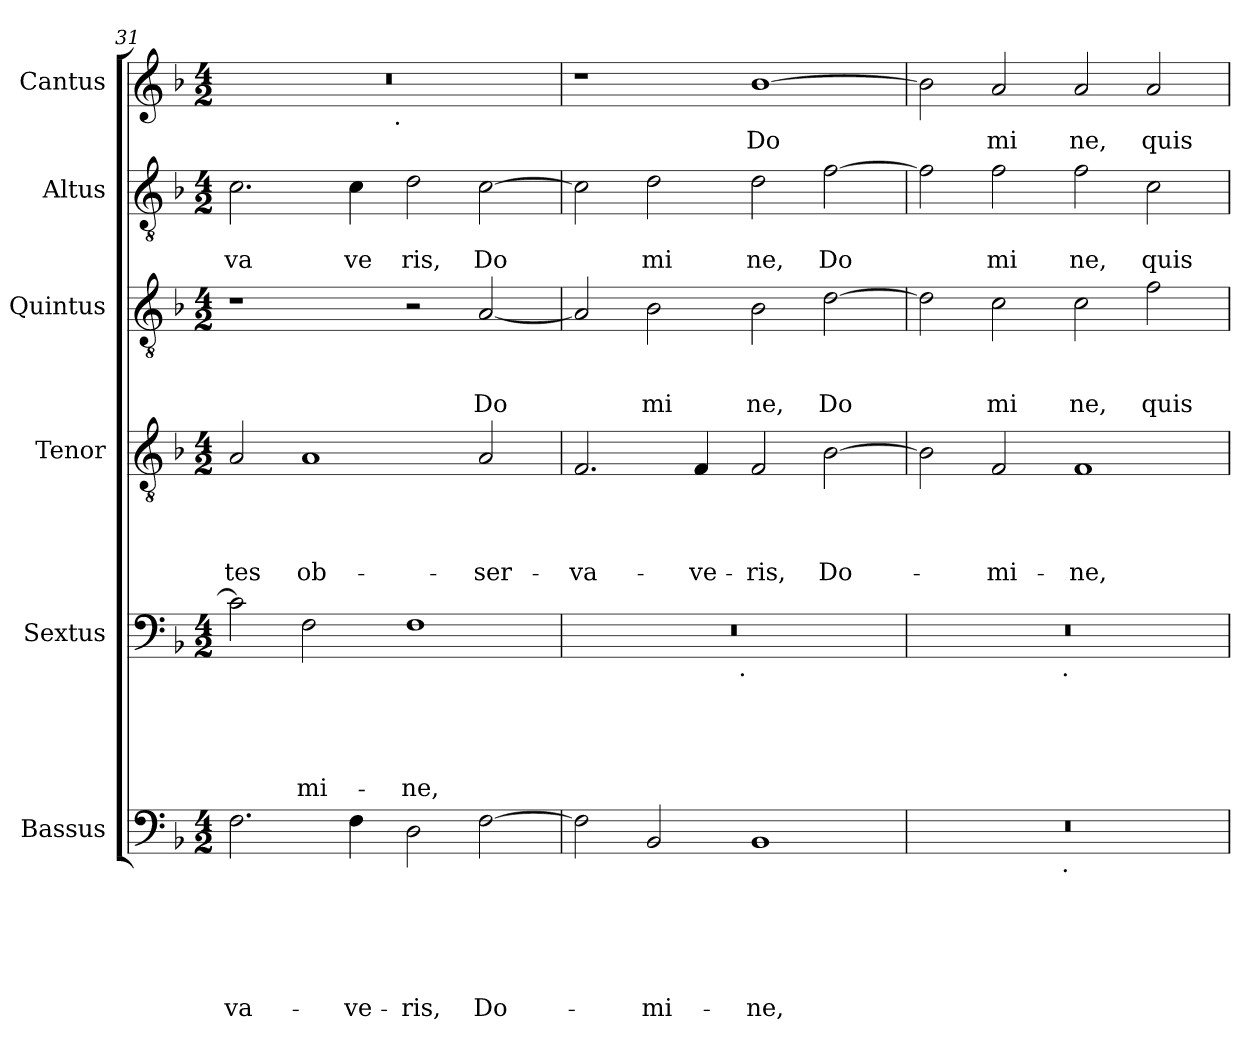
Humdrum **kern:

**kern	**text	**text	**text	**text	**text	**text	**kern	**text	**text	**text	**text	**text	**kern	**text	**text	**text	**text	**kern	**text	**text	**text	**kern	**text	**text	**kern	**text
*part6	*part6	*part6	*part6	*part6	*part6	*part6	*part5	*part5	*part5	*part5	*part5	*part5	*part4	*part4	*part4	*part4	*part4	*part3	*part3	*part3	*part3	*part2	*part2	*part2	*part1	*part1
*staff6	*staff6	*staff6	*staff6	*staff6	*staff6	*staff6	*staff5	*staff5	*staff5	*staff5	*staff5	*staff5	*staff4	*staff4	*staff4	*staff4	*staff4	*staff3	*staff3	*staff3	*staff3	*staff2	*staff2	*staff2	*staff1	*staff1
*I"Bassus	*	*	*	*	*	*	*I"Sextus	*	*	*	*	*	*I"Tenor	*	*	*	*	*I"Quintus	*	*	*	*I"Altus	*	*	*I"Cantus	*
*I'Bassus	*	*	*	*	*	*	*I'Sextus	*	*	*	*	*	*I'Tenor	*	*	*	*	*I'Quintus	*	*	*	*I'Altus	*	*	*I'Cantus	*
*clefF4	*	*	*	*	*	*	*clefF4	*	*	*	*	*	*clefGv2	*	*	*	*	*clefGv2	*	*	*	*clefGv2	*	*	*clefG2	*
*k[b-]	*	*	*	*	*	*	*k[b-]	*	*	*	*	*	*k[b-]	*	*	*	*	*k[b-]	*	*	*	*k[b-]	*	*	*k[b-]	*
*F:	*	*	*	*	*	*	*F:	*	*	*	*	*	*F:	*	*	*	*	*F:	*	*	*	*F:	*	*	*F:	*
*M4/2	*	*	*	*	*	*	*M4/2	*	*	*	*	*	*M4/2	*	*	*	*	*M4/2	*	*	*	*M4/2	*	*	*M4/2	*
=31	=31	=31	=31	=31	=31	=31	=31	=31	=31	=31	=31	=31	=31	=31	=31	=31	=31	=31	=31	=31	=31	=31	=31	=31	=31	=31
!	!	!	!	!	!	!LO:LY:b	!	!	!	!	!	!	!	!	!	!	!LO:LY:b	!	!	!	!	!	!	!LO:LY:b	!	!
*	*	*	*	*	*	*	*	*	*	*	*	*	*	*	*	*	*	*	*	*	*	*	*	*	*^	*
2.F\	.	.	.	.	.	-va-	2c\]	.	.	.	.	.	2A/	.	.	.	-tes	1r	.	.	.	2.c\	.	va	0r	2ryy	.
!	!	!	!	!	!	!	!	!	!	!	!	!LO:LY:b	!	!	!	!	!LO:LY:b	!	!	!	!	!	!	!	!	!	!
.	.	.	.	.	.	.	2F\	.	.	.	.	-mi-	1A	.	.	.	ob-	.	.	.	.	.	.	.	.	4...ryy	.
!	!	!	!	!	!	!LO:LY:b	!	!	!	!	!	!	!	!	!	!	!	!	!	!	!	!	!	!LO:LY:b	!	!	!
4F\	.	.	.	.	.	-ve-	.	.	.	.	.	.	.	.	.	.	.	.	.	.	.	4c\	.	ve	.	.	.
!	!	!	!	!	!	!	!	!	!	!	!	!	!	!	!	!	!	!	!	!	!	!	!	!	!	!LO:TX:b:t=.	!
.	.	.	.	.	.	.	.	.	.	.	.	.	.	.	.	.	.	.	.	.	.	.	.	.	.	1ryy	.
!	!	!	!	!	!	!LO:LY:b	!	!	!	!	!	!LO:LY:b	!	!	!	!	!	!	!	!	!	!	!	!LO:LY:b	!	!	!
2D\	.	.	.	.	.	-ris,	1F	.	.	.	.	-ne,	.	.	.	.	.	2r	.	.	.	2d\	.	ris,	.	.	.
!	!	!	!	!	!	!LO:LY:b	!	!	!	!	!	!	!	!	!	!	!LO:LY:b	!	!	!	!LO:LY:b	!	!	!LO:LY:b	!	!	!
[>2F\	.	.	.	.	.	Do-	.	.	.	.	.	.	2A/	.	.	.	-ser-	[<2A/	.	.	Do	[>2c\	.	Do	.	.	.
.	.	.	.	.	.	.	.	.	.	.	.	.	.	.	.	.	.	.	.	.	.	.	.	.	.	32ryy	.
=32	=32	=32	=32	=32	=32	=32	=32	=32	=32	=32	=32	=32	=32	=32	=32	=32	=32	=32	=32	=32	=32	=32	=32	=32	=32	=32	=32
!	!	!	!	!	!	!	!	!	!	!	!	!	!	!	!	!	!LO:LY:b	!	!	!	!	!	!	!	!	!	!
*	*	*	*	*	*	*	*^	*	*	*	*	*	*	*	*	*	*	*	*	*	*	*	*	*	*v	*v	*
2F\]	.	.	.	.	.	.	0r	2ryy	.	.	.	.	.	2.F/	.	.	.	-va-	2A/]	.	.	.	2c\]	.	.	1r	.
!	!	!	!	!	!	!LO:LY:b	!	!	!	!	!	!	!	!	!	!	!	!	!	!	!	!LO:LY:b	!	!	!LO:LY:b	!	!
2BB-/	.	.	.	.	.	-mi-	.	4...ryy	.	.	.	.	.	.	.	.	.	.	2B-\	.	.	mi	2d\	.	mi	.	.
!	!	!	!	!	!	!	!	!	!	!	!	!	!	!	!	!	!	!LO:LY:b	!	!	!	!	!	!	!	!	!
.	.	.	.	.	.	.	.	.	.	.	.	.	.	4F/	.	.	.	-ve-	.	.	.	.	.	.	.	.	.
!	!	!	!	!	!	!	!	!LO:TX:b:t=.	!	!	!	!	!	!	!	!	!	!	!	!	!	!	!	!	!	!	!
.	.	.	.	.	.	.	.	1ryy	.	.	.	.	.	.	.	.	.	.	.	.	.	.	.	.	.	.	.
!	!	!	!	!	!	!LO:LY:b	!	!	!	!	!	!	!	!	!	!	!	!LO:LY:b	!	!	!	!LO:LY:b	!	!	!LO:LY:b	!	!LO:LY:b
1BB-	.	.	.	.	.	-ne,	.	.	.	.	.	.	.	2F/	.	.	.	-ris,	2B-\	.	.	ne,	2d\	.	ne,	[>1b-	Do
!	!	!	!	!	!	!	!	!	!	!	!	!	!	!	!	!	!	!LO:LY:b	!	!	!	!LO:LY:b	!	!	!LO:LY:b	!	!
.	.	.	.	.	.	.	.	.	.	.	.	.	.	[>2B-\	.	.	.	Do-	[>2d\	.	.	Do	[>2f\	.	Do	.	.
.	.	.	.	.	.	.	.	32ryy	.	.	.	.	.	.	.	.	.	.	.	.	.	.	.	.	.	.	.
=33	=33	=33	=33	=33	=33	=33	=33	=33	=33	=33	=33	=33	=33	=33	=33	=33	=33	=33	=33	=33	=33	=33	=33	=33	=33	=33	=33
*^	*	*	*	*	*	*	*	*	*	*	*	*	*	*	*	*	*	*	*	*	*	*	*	*	*	*	*
0r	2ryy	.	.	.	.	.	.	0r	2ryy	.	.	.	.	.	2B-\]	.	.	.	.	2d\]	.	.	.	2f\]	.	.	2b-\]	.
!	!	!	!	!	!	!	!	!	!	!	!	!	!	!	!	!	!	!	!LO:LY:b	!	!	!	!LO:LY:b	!	!	!LO:LY:b	!	!LO:LY:b
.	4...ryy	.	.	.	.	.	.	.	4...ryy	.	.	.	.	.	2F/	.	.	.	-mi-	2c\	.	.	mi	2f\	.	mi	2a/	mi
!	!	!	!	!	!	!	!	!	!LO:TX:b:t=.	!	!	!	!	!	!	!	!	!	!	!	!	!	!	!	!	!	!	!
!	!LO:TX:b:t=.	!	!	!	!	!	!	!	!	!	!	!	!	!	!	!	!	!	!	!	!	!	!	!	!	!	!	!
.	1ryy	.	.	.	.	.	.	.	1ryy	.	.	.	.	.	.	.	.	.	.	.	.	.	.	.	.	.	.	.
!	!	!	!	!	!	!	!	!	!	!	!	!	!	!	!	!	!	!	!LO:LY:b	!	!	!	!LO:LY:b	!	!	!LO:LY:b	!	!LO:LY:b
.	.	.	.	.	.	.	.	.	.	.	.	.	.	.	1F	.	.	.	-ne,	2c\	.	.	ne,	2f\	.	ne,	2a/	ne,
!	!	!	!	!	!	!	!	!	!	!	!	!	!	!	!	!	!	!	!	!	!	!	!LO:LY:b	!	!	!LO:LY:b	!	!LO:LY:b
.	.	.	.	.	.	.	.	.	.	.	.	.	.	.	.	.	.	.	.	2f\	.	.	quis	2c\	.	quis	2a/	quis
.	32ryy	.	.	.	.	.	.	.	32ryy	.	.	.	.	.	.	.	.	.	.	.	.	.	.	.	.	.	.	.
*v	*v	*	*	*	*	*	*	*	*	*	*	*	*	*	*	*	*	*	*	*	*	*	*	*	*	*	*	*
*	*	*	*	*	*	*	*v	*v	*	*	*	*	*	*	*	*	*	*	*	*	*	*	*	*	*	*	*
=	=	=	=	=	=	=	=	=	=	=	=	=	=	=	=	=	=	=	=	=	=	=	=	=	=	=
*-	*-	*-	*-	*-	*-	*-	*-	*-	*-	*-	*-	*-	*-	*-	*-	*-	*-	*-	*-	*-	*-	*-	*-	*-	*-	*-
